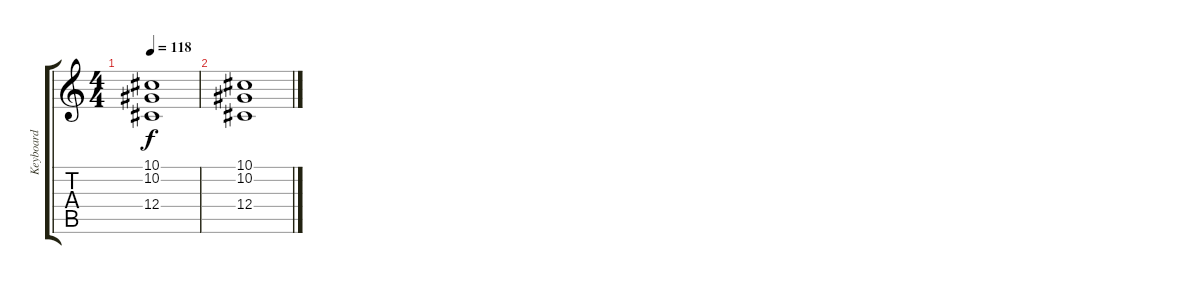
\track ("Keyboard " "Keyboard ") {instrument stringensemble1}
\staff {score tabs}
\tuning (Eb4 Bb3 Gb3 Db3 Ab2 Eb2) {hide}
\ts (4 4)
\tempo 118
\clef g2
\ks c
(10.1 10.2 12.4).1{dy f volume 0} |
(10.1 10.2 12.4).1{volume 0}
